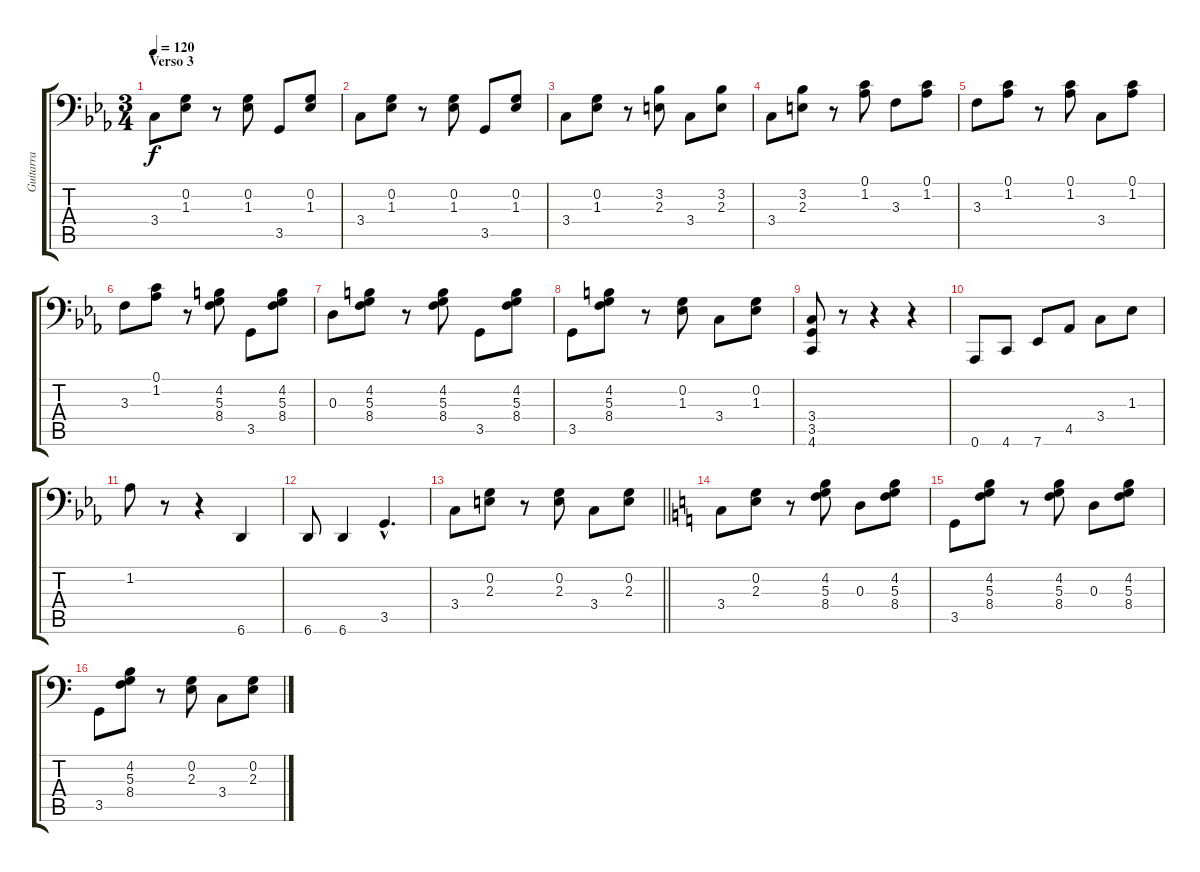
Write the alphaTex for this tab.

\track ("Guitarra" "Guitarra") {instrument acousticguitarnylon}
\staff {score tabs}
\tuning (C3 G2 D2 A1 E1 Ab0) {hide}
\ts (3 4)
\section ("" "Verso 3")
\tempo 120
\clef f4
\ks eb
3.4.8{dy f} (0.2 1.3).8 r.8 (0.2 1.3).8 3.5.8 (0.2 1.3).8 |
3.4.8 (0.2 1.3).8 r.8 (0.2 1.3).8 3.5.8 (0.2 1.3).8 |
3.4.8 (0.2 1.3).8 r.8 (3.2 2.3).8 3.4.8 (3.2 2.3).8 |
3.4.8 (3.2 2.3).8 r.8 (0.1 1.2).8 3.3.8 (0.1 1.2).8 |
3.3.8 (0.1 1.2).8 r.8 (0.1 1.2).8 3.4.8 (0.1 1.2).8 |
3.3.8 (0.1 1.2).8 r.8 (4.2 5.3 8.4).8 3.5.8 (4.2 5.3 8.4).8 |
0.3.8 (4.2 5.3 8.4).8 r.8 (4.2 5.3 8.4).8 3.5.8 (4.2 5.3 8.4).8 |
3.5.8 (4.2 5.3 8.4).8 r.8 (0.2 1.3).8 3.4.8 (0.2 1.3).8 |
(3.4 3.5 4.6).8 r.8 r.4 r.4 |
0.6.8 4.6.8 7.6.8 4.5.8 3.4.8 1.3.8 |
1.2.8 r.8 r.4 6.6.4 |
6.6.8 6.6.4 3.5{hac}.4{d} |
\barLineRight lightlight
3.4.8 (0.2 2.3).8 r.8 (0.2 2.3).8 3.4.8 (0.2 2.3).8 |
\ks c
3.4.8 (0.2 2.3).8 r.8 (4.2 5.3 8.4).8 0.3.8 (4.2 5.3 8.4).8 |
3.5.8 (4.2 5.3 8.4).8 r.8 (4.2 5.3 8.4).8 0.3.8 (4.2 5.3 8.4).8 |
3.5.8 (4.2 5.3 8.4).8 r.8 (0.2 2.3).8 3.4.8 (0.2 2.3).8
